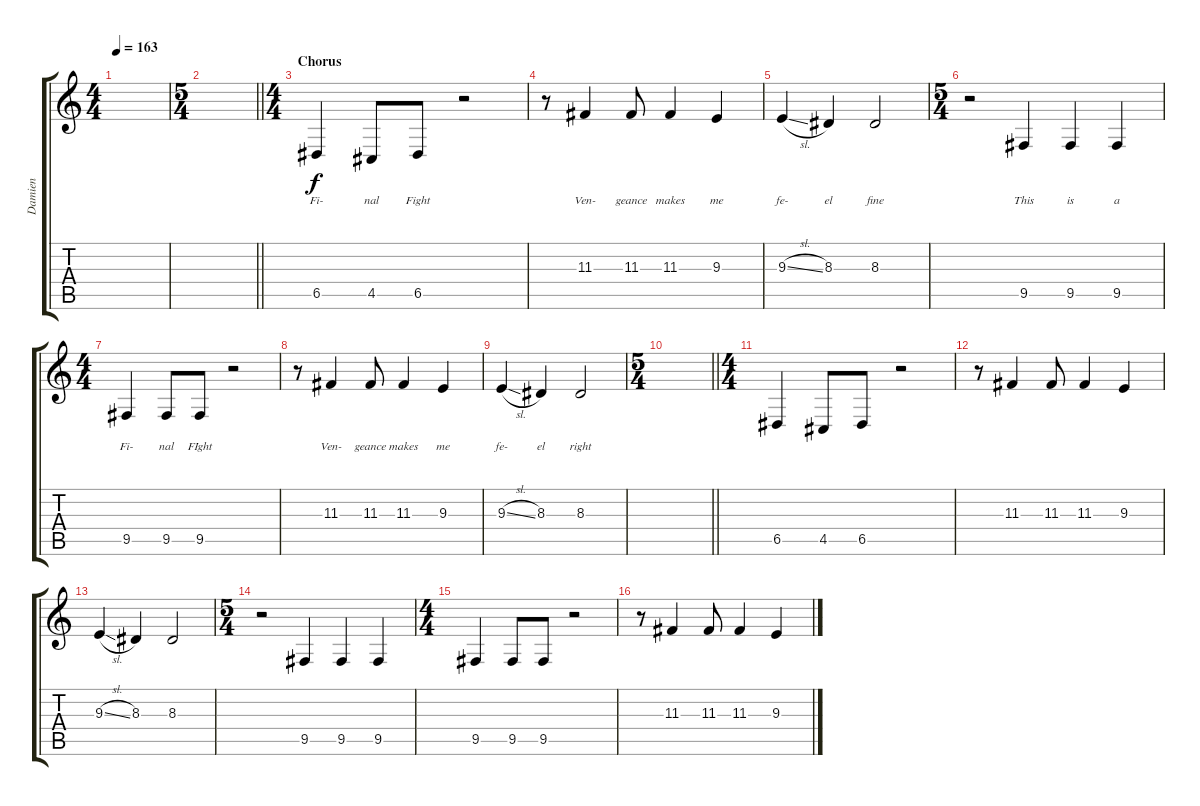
\track ("Damien" "Damien") {instrument lead6voice}
\staff {score tabs}
\tuning (E4 B3 G3 D3 A2 E2) {hide}
\ts (4 4)
\tempo 163
\clef g2
\ks c
|
\ts (5 4)
\barLineRight lightlight
|
\ts (4 4)
\section ("" "Chorus")
6.5.4{lyrics (0 "Fi-") lyrics (1 "") lyrics (2 "") lyrics (3 "") lyrics (4 "")} 4.5.8{lyrics (0 "nal") lyrics (1 "") lyrics (2 "") lyrics (3 "") lyrics (4 "")} 6.5.8{lyrics (0 "Fight") lyrics (1 "") lyrics (2 "") lyrics (3 "") lyrics (4 "")} r.2 |
r.8 11.3.4{lyrics (0 "Ven-") lyrics (1 "") lyrics (2 "") lyrics (3 "") lyrics (4 "")} 11.3.8{lyrics (0 "geance") lyrics (1 "") lyrics (2 "") lyrics (3 "") lyrics (4 "")} 11.3.4{lyrics (0 "makes") lyrics (1 "") lyrics (2 "") lyrics (3 "") lyrics (4 "")} 9.3.4{lyrics (0 "me") lyrics (1 "") lyrics (2 "") lyrics (3 "") lyrics (4 "")} |
9.3{sl}.4{lyrics (0 "fe-") lyrics (1 "") lyrics (2 "") lyrics (3 "") lyrics (4 "")} 8.3.4{lyrics (0 "el") lyrics (1 "") lyrics (2 "") lyrics (3 "") lyrics (4 "")} 8.3.2{lyrics (0 "fine") lyrics (1 "") lyrics (2 "") lyrics (3 "") lyrics (4 "")} |
\ts (5 4)
r.2 9.5.4{lyrics (0 "This") lyrics (1 "") lyrics (2 "") lyrics (3 "") lyrics (4 "")} 9.5.4{lyrics (0 "is") lyrics (1 "") lyrics (2 "") lyrics (3 "") lyrics (4 "")} 9.5.4{lyrics (0 "a") lyrics (1 "") lyrics (2 "") lyrics (3 "") lyrics (4 "")} |
\ts (4 4)
9.5.4{lyrics (0 "Fi-") lyrics (1 "") lyrics (2 "") lyrics (3 "") lyrics (4 "")} 9.5.8{lyrics (0 "nal") lyrics (1 "") lyrics (2 "") lyrics (3 "") lyrics (4 "")} 9.5.8{lyrics (0 "FIght") lyrics (1 "") lyrics (2 "") lyrics (3 "") lyrics (4 "")} r.2 |
r.8 11.3.4{lyrics (0 "Ven-") lyrics (1 "") lyrics (2 "") lyrics (3 "") lyrics (4 "")} 11.3.8{lyrics (0 "geance") lyrics (1 "") lyrics (2 "") lyrics (3 "") lyrics (4 "")} 11.3.4{lyrics (0 "makes") lyrics (1 "") lyrics (2 "") lyrics (3 "") lyrics (4 "")} 9.3.4{lyrics (0 "me") lyrics (1 "") lyrics (2 "") lyrics (3 "") lyrics (4 "")} |
9.3{sl}.4{lyrics (0 "fe-") lyrics (1 "") lyrics (2 "") lyrics (3 "") lyrics (4 "")} 8.3.4{lyrics (0 "el") lyrics (1 "") lyrics (2 "") lyrics (3 "") lyrics (4 "")} 8.3.2{lyrics (0 "right") lyrics (1 "") lyrics (2 "") lyrics (3 "") lyrics (4 "")} |
\ts (5 4)
\barLineRight lightlight
|
\ts (4 4)
6.5.4 4.5.8 6.5.8 r.2 |
r.8 11.3.4 11.3.8 11.3.4 9.3.4 |
9.3{sl}.4 8.3.4 8.3.2 |
\ts (5 4)
r.2 9.5.4 9.5.4 9.5.4 |
\ts (4 4)
9.5.4 9.5.8 9.5.8 r.2 |
r.8 11.3.4 11.3.8 11.3.4 9.3.4
